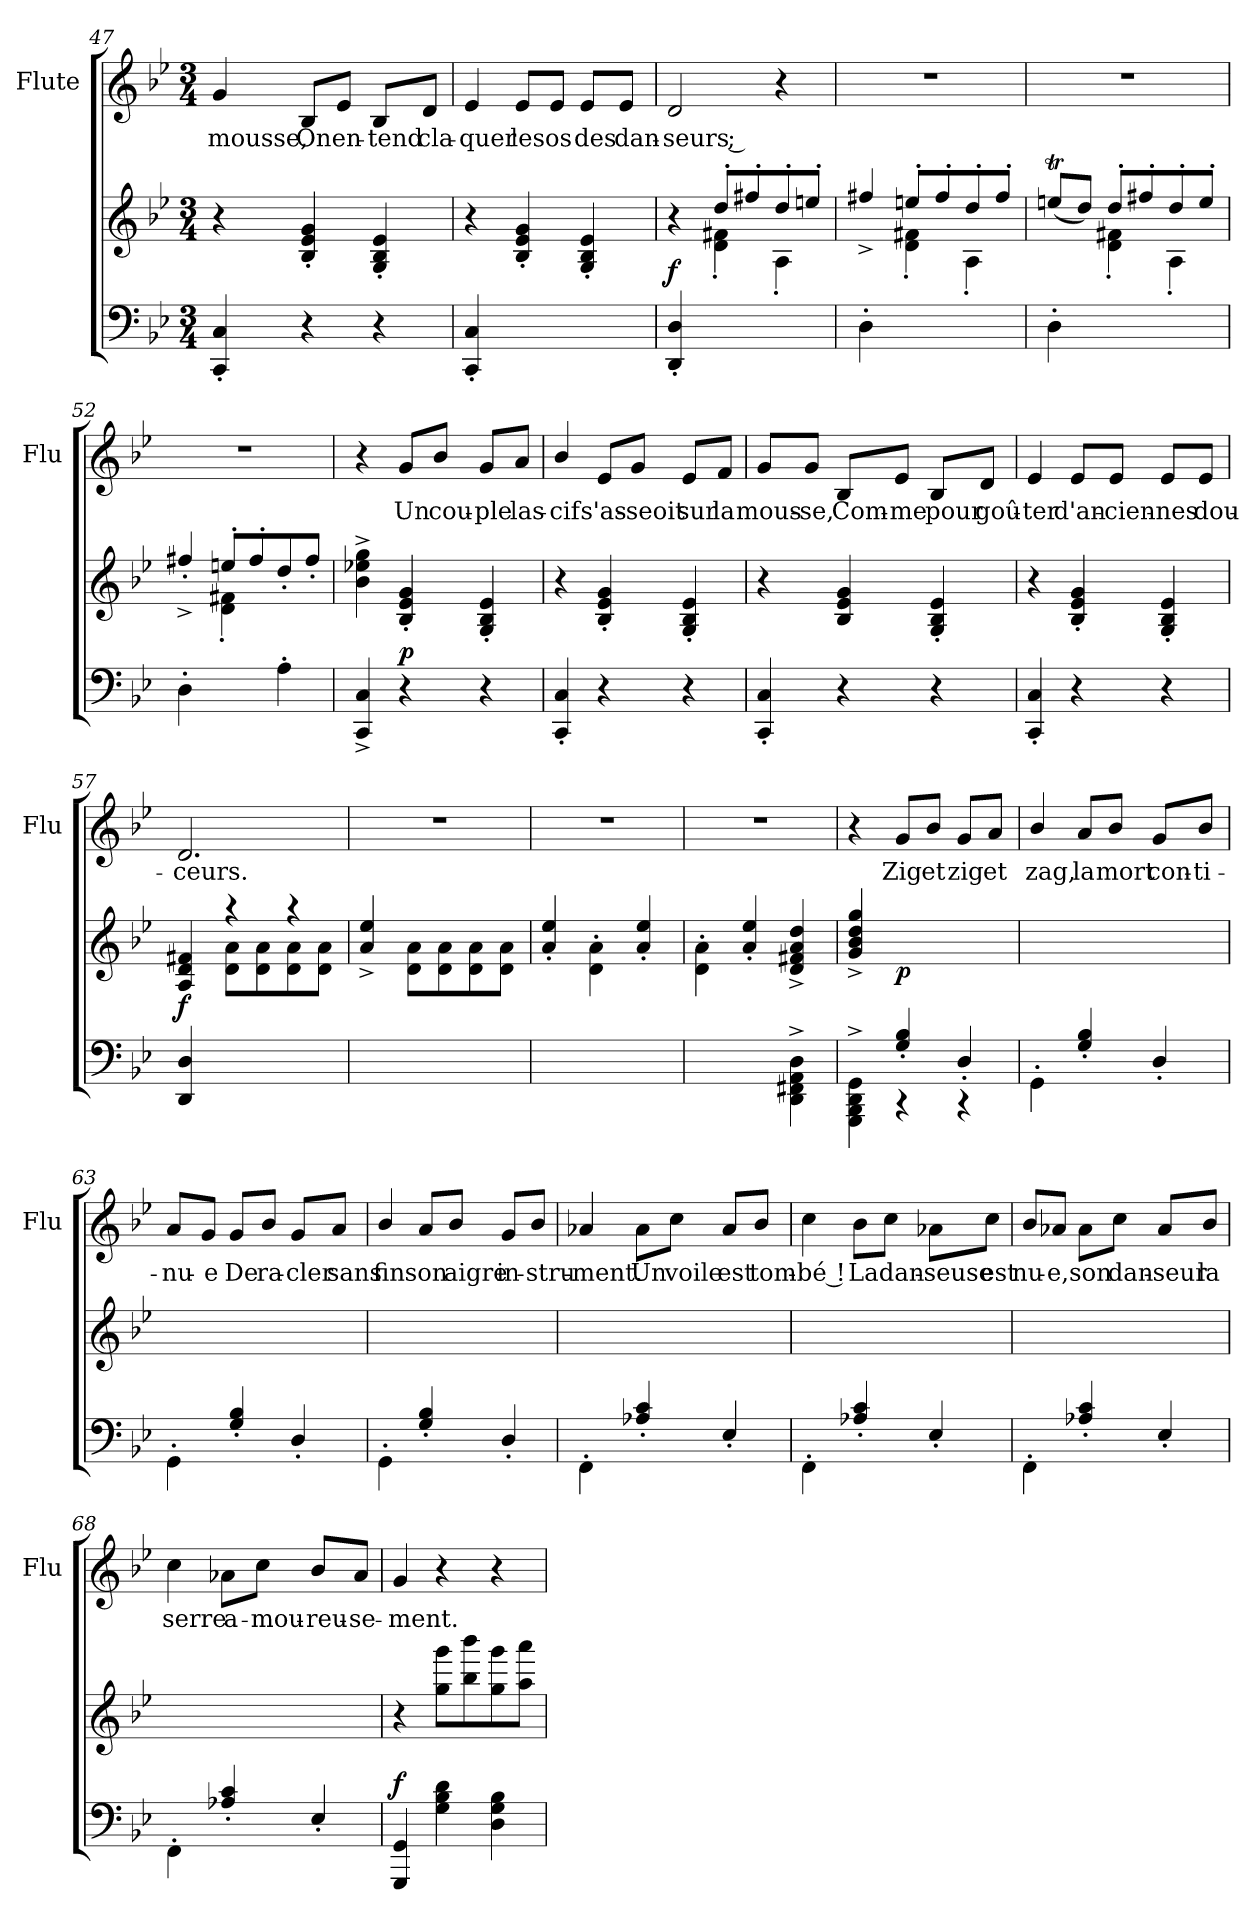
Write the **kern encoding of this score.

**kern	**kern	**dynam	**kern	**text
*part2	*part2	*part2	*part1	*part1
*staff3	*staff2	*staff2/3	*staff1	*staff1
*	*	*	*I"Flute	*
*	*	*	*I'Flu	*
*clefF4	*clefG2	*	*clefG2	*
*k[b-e-]	*k[b-e-]	*	*k[b-e-]	*
*B-:	*B-:	*	*B-:	*
*M3/4	*M3/4	*	*M3/4	*
=47	=47	=47	=47	=47
4CC'</ 4C'</	4r	.	4g/	-mousse,
4r	4B-'</ 4e-'</ 4g'</	.	8B-/L	On
.	.	.	8e-/J	en-
4r	4G'</ 4B-'</ 4e-'</	.	8B-/L	-tend
.	.	.	8d/J	cla-
=48	=48	=48	=48	=48
4CC'</ 4C'</	4r	.	4e-/	-quer
4ryy	4B-'</ 4e-'</ 4g'</	.	8e-/L	les
.	.	.	8e-/J	os
4ryy	4G'</ 4B-'</ 4e-'</	.	8e-/L	des
.	.	.	8e-/J	dan-
=49	=49	=49	=49	=49
*	*^	*	*	*
!	!	!	!LO:DY:a=2	!	!
4DD'</ 4D'</	4r	4ryy	f	2d/	-seurs ;
2ryy	8dd'>/L	4d'<\ 4f#X'<\	.	.	.
.	8ff#X'>/	.	.	.	.
.	8dd'>/	4A'<\	.	4r	.
.	8een'>/J	.	.	.	.
=50	=50	=50	=50	=50	=50
4D'>\	4ff#X^>/	4ryy	.	2.r	.
2ryy	8een'>/L	4d'<\ 4f#X'<\	.	.	.
.	8ff#'>/	.	.	.	.
.	8dd'>/	4A'<\	.	.	.
.	8ff#'>/J	.	.	.	.
!!LO:LB:g=z
=51	=51	=51	=51	=51	=51
4D'>\	(<8eent/L	4ryy	.	2.r	.
.	8dd/J)	.	.	.	.
2ryy	8dd'>/L	4d'<\ 4f#X'<\	.	.	.
.	8ff#X'>/	.	.	.	.
.	8dd'>/	4A'<\	.	.	.
.	8ee'>/J	.	.	.	.
=52	=52	=52	=52	=52	=52
4D'>\	4ff#X^>'>/	4ryy	.	2.r	.
4ryy	8een'>/L	4d'<\ 4f#X'<\	.	.	.
.	8ff#'>/	.	.	.	.
4A'>\	8dd'>/	4ryy	.	.	.
.	8ff#'>/J	.	.	.	.
*	*v	*v	*	*	*
=53	=53	=53	=53	=53
4CC^>/ 4C^>/	4b-^>\ 4ee-X^>\ 4gg^>\	.	4r	.
!	!	!LO:DY:a=2	!	!
4r	4B-'</ 4e-'</ 4g'</	p	8g/L	Un
.	.	.	8b-/J	cou-
4r	4G'</ 4B-'</ 4e-'</	.	8g/L	-ple
.	.	.	8a/J	las-
=54	=54	=54	=54	=54
4CC'</ 4C'</	4r	.	4b-/	-cif
4r	4B-'</ 4e-'</ 4g'</	.	8e-/L	s'as-
.	.	.	8g/J	-seoit
4r	4G'</ 4B-'</ 4e-'</	.	8e-/L	sur
.	.	.	8f/J	la
=55	=55	=55	=55	=55
4CC'</ 4C'</	4r	.	8g/L	mous-
.	.	.	8g/J	-se,
4r	4B-/ 4e-/ 4g/	.	8B-/L	Com-
.	.	.	8e-/J	-me
4r	4G'</ 4B-'</ 4e-'</	.	8B-/L	pour
.	.	.	8d/J	goû-
!!LO:LB:g=z
=56	=56	=56	=56	=56
4CC'</ 4C'</	4r	.	4e-/	-ter
4r	4B-'</ 4e-'</ 4g'</	.	8e-/L	d'an-
.	.	.	8e-/J	-cien-
4r	4G'</ 4B-'</ 4e-'</	.	8e-/L	-nes
.	.	.	8e-/J	dou-
=57	=57	=57	=57	=57
*	*^	*	*	*
!	!	!	!LO:DY:b	!	!
4DD/ 4D/	4A/ 4d/ 4f#X/	4ryy	f	2.d/	-ceurs.
2ryy	4raa	8d\ 8a\L	.	.	.
.	.	8d\ 8a\	.	.	.
.	4raa	8d\ 8a\	.	.	.
.	.	8d\ 8a\J	.	.	.
*	*v	*v	*	*	*
=58	=58	=58	=58	=58
2ryy	4a^>/ 4ee-^>/	.	2.r	.
.	8d\ 8a\L	.	.	.
.	8d\ 8a\	.	.	.
4ryy	8d\ 8a\	.	.	.
.	8d\ 8a\J	.	.	.
=59	=59	=59	=59	=59
2ryy	4a'>/ 4ee-'>/	.	2.r	.
.	4d'>\ 4a'>\	.	.	.
4ryy	4a'>/ 4ee-'>/	.	.	.
=60	=60	=60	=60	=60
2ryy	4d'>\ 4a'>\	.	2.r	.
.	4a'>/ 4ee-'>/	.	.	.
4DD^>\ 4FF#X^>\ 4AA^>\ 4D^>\	4d^>/ 4f#X^>/ 4a^>/ 4dd^>/	.	.	.
=61	=61	=61	=61	=61
*^	*	*	*	*
4GGG^>\ 4BBB-^>\ 4DD^>\ 4GG^>\	4ryy	4g^>/ 4b-^>/ 4dd^>/ 4gg^>/	.	4r	.
!	!	!	!LO:DY:b	!	!
4rCC	4G'>/ 4B-'>/	2ryy	p	8g/L	Zig
.	.	.	.	8b-/J	et
4rCC	4D'>/	.	.	8g/L	zig
.	.	.	.	8a/J	et
*v	*v	*	*	*	*
!!LO:LB:g=z
=62	=62	=62	=62	=62
4GG'>\	2ryy	.	4b-/	zag,
4G'>/ 4B-'>/	.	.	8a/L	la
.	.	.	8b-/J	mort
4D'>/	4ryy	.	8g/L	con-
.	.	.	8b-/J	-ti-
=63	=63	=63	=63	=63
4GG'>\	2ryy	.	8a/L	-nu-
.	.	.	8g/J	-e
4G'>/ 4B-'>/	.	.	8g/L	De
.	.	.	8b-/J	ra-
4D'>/	4ryy	.	8g/L	-cler
.	.	.	8a/J	sans
=64	=64	=64	=64	=64
4GG'>\	2ryy	.	4b-/	fin
4G'>/ 4B-'>/	.	.	8a/L	son
.	.	.	8b-/J	aigre
4D'>/	4ryy	.	8g/L	in-
.	.	.	8b-/J	-stru-
=65	=65	=65	=65	=65
4FF'>\	2ryy	.	4a-X/	-ment.
4A-X'>/ 4c'>/	.	.	8a-\L	Un
.	.	.	8cc\J	voile
4E-'>/	4ryy	.	8a-/L	est
.	.	.	8b-/J	tom-
!!LO:LB:g=z
=66	=66	=66	=66	=66
4FF'>\	2ryy	.	4cc\	-bé !
4A-X'>/ 4c'>/	.	.	8b-\L	La
.	.	.	8cc\J	dan-
4E-'>/	4ryy	.	8a-X\L	-seuse
.	.	.	8cc\J	est
=67	=67	=67	=67	=67
4FF'>\	2ryy	.	8b-/L	nu-
.	.	.	8a-X/J	-e,
4A-X'>/ 4c'>/	.	.	8a-\L	son
.	.	.	8cc\J	dan-
4E-'>/	4ryy	.	8a-/L	-seur
.	.	.	8b-/J	la
=68	=68	=68	=68	=68
4FF'>\	2ryy	.	4cc\	serre
4A-X'>/ 4c'>/	.	.	8a-X\L	a-
.	.	.	8cc\J	-mou-
4E-'>/	4ryy	.	8b-/L	-reu-
.	.	.	8a-/J	-se-
=69	=69	=69	=69	=69
!	!	!LO:DY:a=2	!	!
4GGG/ 4GG/	4r	f	4g/	-ment.
4G\ 4B-\ 4d\	8gg\ 8ggg\L	.	4r	.
.	8bb-\ 8bbb-\	.	.	.
4D\ 4G\ 4B-\	8gg\ 8ggg\	.	4r	.
.	8aa\ 8aaa\J	.	.	.
=	=	=	=	=
*-	*-	*-	*-	*-
